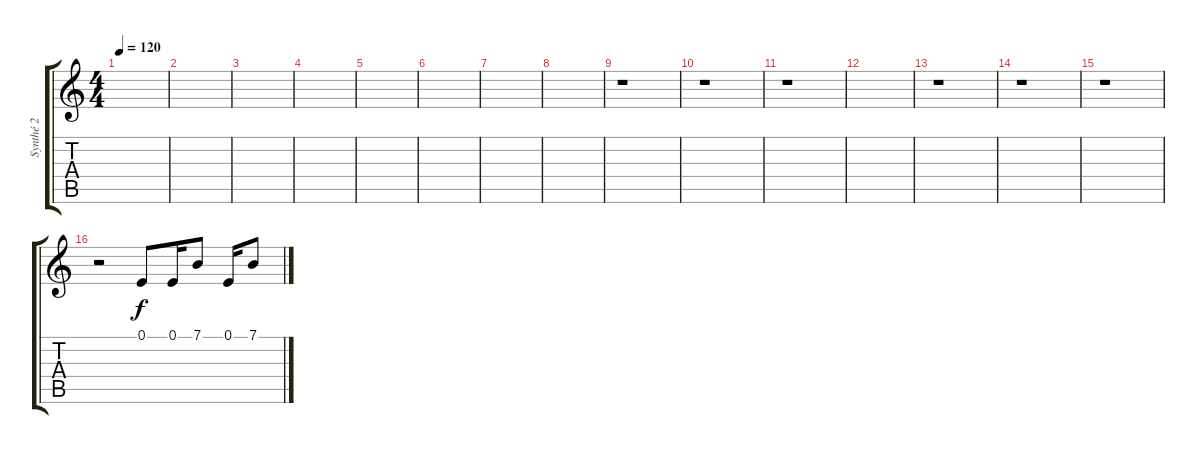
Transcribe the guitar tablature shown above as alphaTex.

\track ("Synthé 2" "Synthé 2") {instrument lead3calliope}
\staff {score tabs}
\tuning (E4 B3 G3 D3 A2 E2) {hide}
\ts (4 4)
\tempo 120
\clef g2
\ks c
|
|
|
|
|
|
|
|
r.1 |
r.1 |
r.1 |
|
r.1 |
r.1 |
r.1 |
r.2 0.1.8 0.1.16 7.1.8 0.1.16 7.1.8
